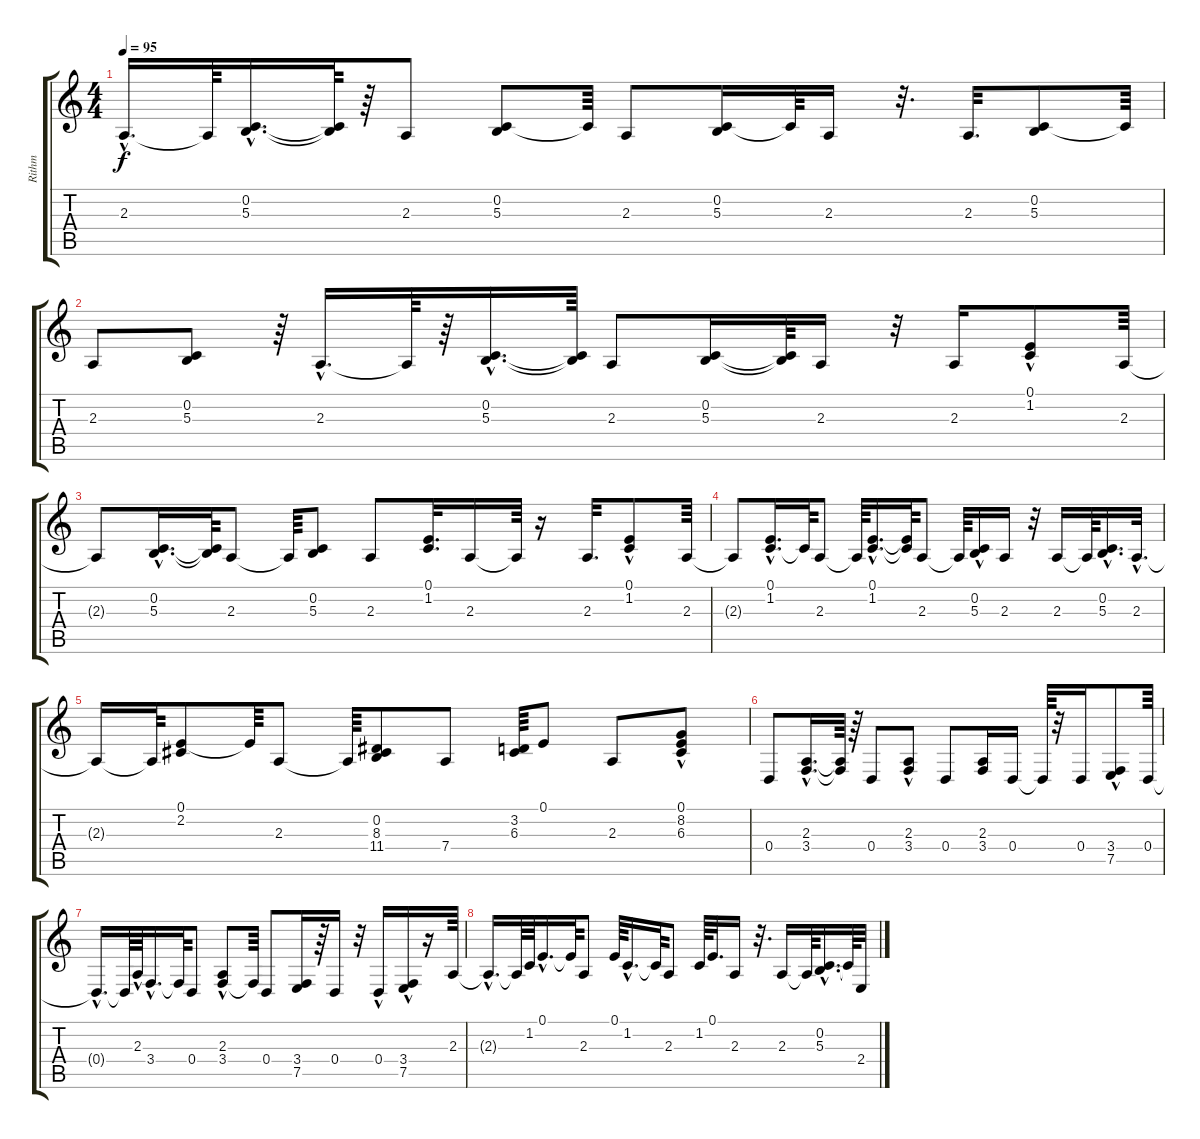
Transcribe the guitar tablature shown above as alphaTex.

\track ("Rithm" "Rithm") {instrument acousticgrandpiano}
\staff {score tabs}
\tuning (E4 B3 G3 D3 A2 E2) {hide}
\ts (4 4)
\tempo 95
\clef g2
\ks c
2.3{hac t}.16{d dy f} 2.3{t}.64 (0.2{hac} 5.3{hac}).16{d} (0.2{t} 5.3{t}).64 r.64 2.3.8 (0.2 5.3).8 5.3{t}.64 2.3.8 (0.2 5.3).16 5.3{t}.64 2.3.16 r.32{d} 2.3.32{d} (0.2 5.3).8 5.3{t}.64 |
2.3.8 (0.2 5.3).8 r.64 2.3{hac}.16{d} 2.3{t}.64 r.64 (0.2{hac} 5.3{hac}).16{d} (0.2{t} 5.3{t}).64 2.3.8 (0.2 5.3).16 (0.2{t} 5.3{t}).64 2.3.16 r.32 2.3.16 (0.1{hac} 1.2).8 2.3.64 |
2.3{t}.8 (0.2{hac} 5.3{hac}).16{d} (0.2{t} 5.3{t}).64 2.3.8 2.3{t}.64 (0.2 5.3).8 2.3.8 (0.1 1.2).32{d} 2.3.16 2.3{t}.64 r.16 2.3.32{d} (0.1{hac} 1.2).8 2.3.64 |
2.3{t}.8 (0.1{hac} 1.2{hac}).16{d} 1.2{t}.64 2.3.8 2.3{t}.64 (0.1{hac} 1.2{hac}).16{d} (0.1{t} 1.2{t}).64 2.3.8 2.3{t}.64 (0.2{hac} 5.3).16 2.3.16 r.32 2.3.16 2.3{t}.64 (0.2{hac} 5.3).16{d} 2.3{hac}.32{d} |
2.3{t}.16 2.3{t}.64 (0.1 2.2).8 0.1{t}.64 2.3.8 2.3{t}.64 (0.2 8.3 11.4).8 7.4.8 (3.2 6.3).64 0.1.8 2.3.8 (0.1 8.2{hac} 6.3).8 |
0.4.8 (2.3{hac} 3.4{hac}).16{d} (2.3{t} 3.4{t}).64 r.64 0.4.8 (2.3{hac} 3.4).8 0.4.8 (2.3 3.4).16 0.4.16 0.4{t}.64 r.32 0.4.16 (3.4 7.5{hac}).8 0.4.64 |
0.4{hac t}.16{d} 0.4{t}.64 2.3{hac}.64 3.4{hac}.16{d} 3.4{t}.64 0.4.8 (2.3{hac} 3.4).8 3.4{t}.64 0.4.8 (3.4 7.5).16 r.64 0.4.16 r.32 0.4{hac}.16 (3.4{hac} 7.5).16 r.16 2.3.64 |
2.3{hac t}.16{d} 2.3{t}.64 1.2.64 0.1{hac}.16{d} 0.1{t}.64 2.3.8 0.1.64 1.2{hac}.16{d} 1.2{t}.64 2.3.8 1.2.64 0.1.32{d} 2.3.16 r.32{d} 2.3.16 2.3{t}.64 (0.2{hac} 5.3{hac}).16{d} 5.3{t}.64 2.4.32
